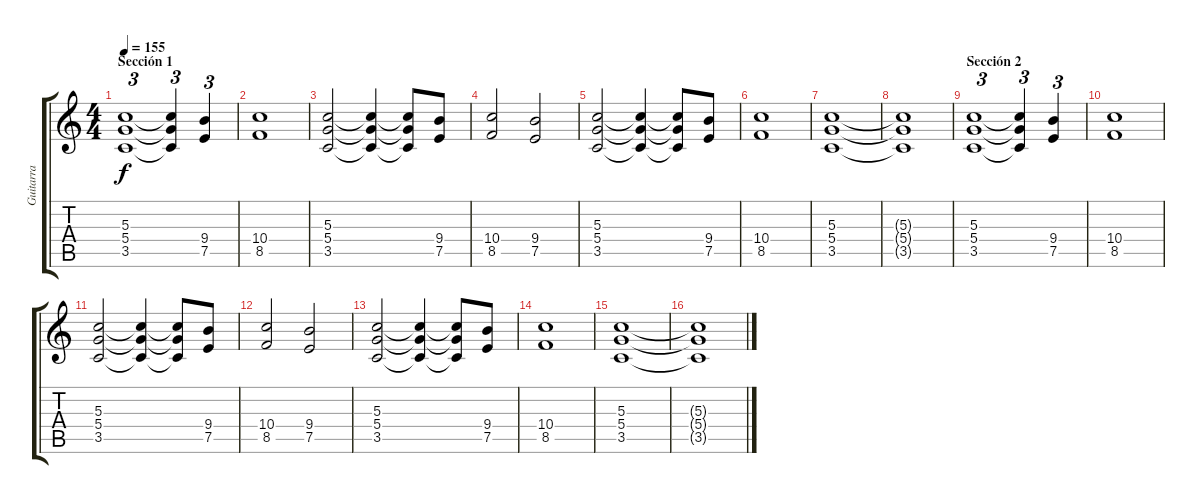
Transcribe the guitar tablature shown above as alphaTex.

\track ("Guitarra" "Guitarra") {instrument distortionguitar}
\staff {score tabs}
\tuning (E4 B3 G3 D3 A2 E2) {hide}
\ts (4 4)
\section ("" "Sección 1")
\tempo 155
\clef g2
\ks c
(5.3 5.4 3.5).1{tu (3 2) dy f instrument distortionguitar} (5.3{t} 5.4{t} 3.5{t}).4{tu (3 2)} (9.4 7.5).4{tu (3 2)} |
(10.4 8.5).1 |
(5.3 5.4 3.5).2 (5.3{t} 5.4{t} 3.5{t}).4 (5.3{t} 5.4{t} 3.5{t}).8 (9.4 7.5).8 |
(10.4 8.5).2 (9.4 7.5).2 |
(5.3 5.4 3.5).2 (5.3{t} 5.4{t} 3.5{t}).4 (5.3{t} 5.4{t} 3.5{t}).8 (9.4 7.5).8 |
(10.4 8.5).1 |
(5.3 5.4 3.5).1 |
(5.3{t} 5.4{t} 3.5{t}).1 |
\section ("" "Sección 2")
(5.3 5.4 3.5).1{tu (3 2)} (5.3{t} 5.4{t} 3.5{t}).4{tu (3 2)} (9.4 7.5).4{tu (3 2)} |
(10.4 8.5).1 |
(5.3 5.4 3.5).2 (5.3{t} 5.4{t} 3.5{t}).4 (5.3{t} 5.4{t} 3.5{t}).8 (9.4 7.5).8 |
(10.4 8.5).2 (9.4 7.5).2 |
(5.3 5.4 3.5).2 (5.3{t} 5.4{t} 3.5{t}).4 (5.3{t} 5.4{t} 3.5{t}).8 (9.4 7.5).8 |
(10.4 8.5).1 |
(5.3 5.4 3.5).1 |
(5.3{t} 5.4{t} 3.5{t}).1
